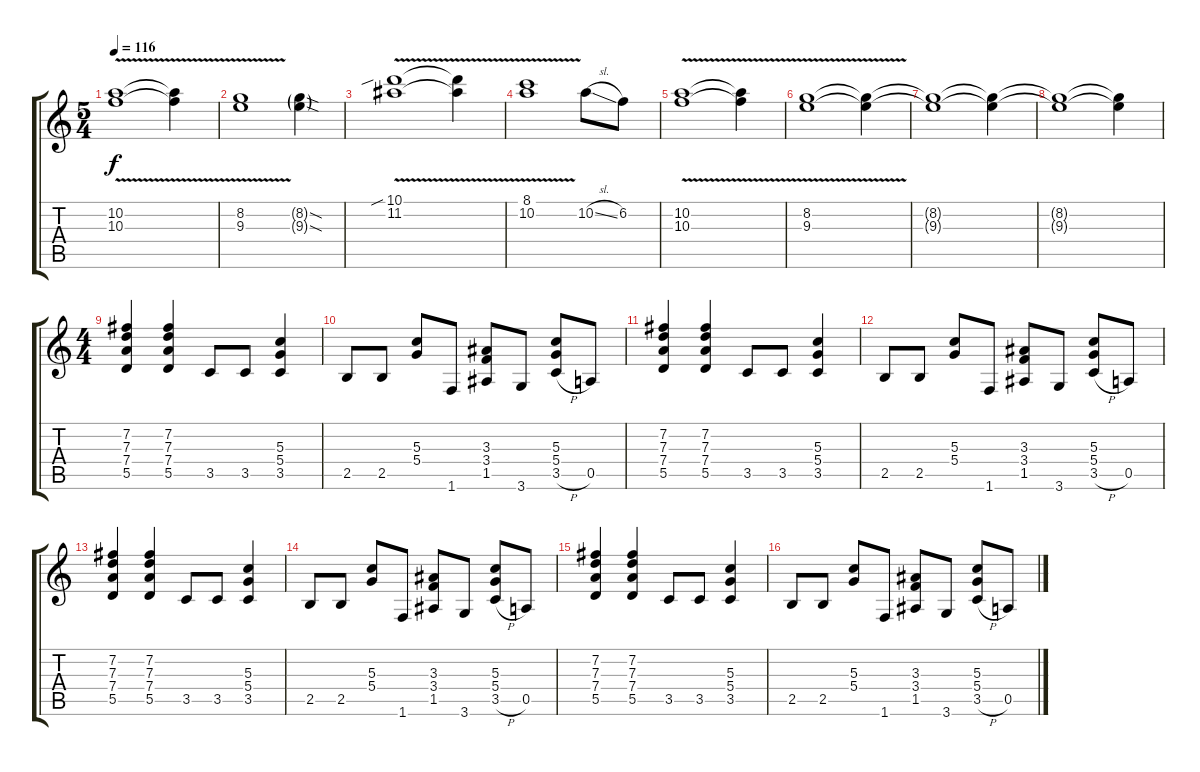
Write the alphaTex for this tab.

\track "" {instrument distortionguitar}
\staff {score tabs}
\tuning (E4 B3 G3 D3 A2 E2) {hide}
\ts (5 4)
\tempo 116
\clef g2
\ks c
(10.2{v} 10.3{v}).1{dy f} (10.2{t} 10.3{t}).4 |
(8.2{v} 9.3{v}).1 (8.2{sod g} 9.3{sod g}).4 |
(10.1{v sib} 11.2).1 (10.1{t} 11.2{t}).4 |
(8.1 10.2{v}).1 10.2{sl}.8 6.2.8 |
(10.2{v} 10.3).1 (10.2{t} 10.3{t}).4 |
(8.2{v} 9.3).1 (8.2{t} 9.3{t}).4 |
(8.2{t} 9.3{t}).1 (8.2{t} 9.3{t}).4 |
(8.2{t} 9.3{t}).1 (8.2{t} 9.3{t}).4 |
\ts (4 4)
(7.2 7.3 7.4 5.5).4 (7.2 7.3 7.4 5.5).4 3.5.8 3.5.8 (5.3 5.4 3.5).4 |
2.5.8 2.5.8 (5.3 5.4).8 1.6.8 (3.3 3.4 1.5).8 3.6.8 (5.3 5.4 3.5{h}).8 0.5.8 |
(7.2 7.3 7.4 5.5).4 (7.2 7.3 7.4 5.5).4 3.5.8 3.5.8 (5.3 5.4 3.5).4 |
2.5.8 2.5.8 (5.3 5.4).8 1.6.8 (3.3 3.4 1.5).8 3.6.8 (5.3 5.4 3.5{h}).8 0.5.8 |
(7.2 7.3 7.4 5.5).4 (7.2 7.3 7.4 5.5).4 3.5.8 3.5.8 (5.3 5.4 3.5).4 |
2.5.8 2.5.8 (5.3 5.4).8 1.6.8 (3.3 3.4 1.5).8 3.6.8 (5.3 5.4 3.5{h}).8 0.5.8 |
(7.2 7.3 7.4 5.5).4 (7.2 7.3 7.4 5.5).4 3.5.8 3.5.8 (5.3 5.4 3.5).4 |
2.5.8 2.5.8 (5.3 5.4).8 1.6.8 (3.3 3.4 1.5).8 3.6.8 (5.3 5.4 3.5{h}).8 0.5.8
